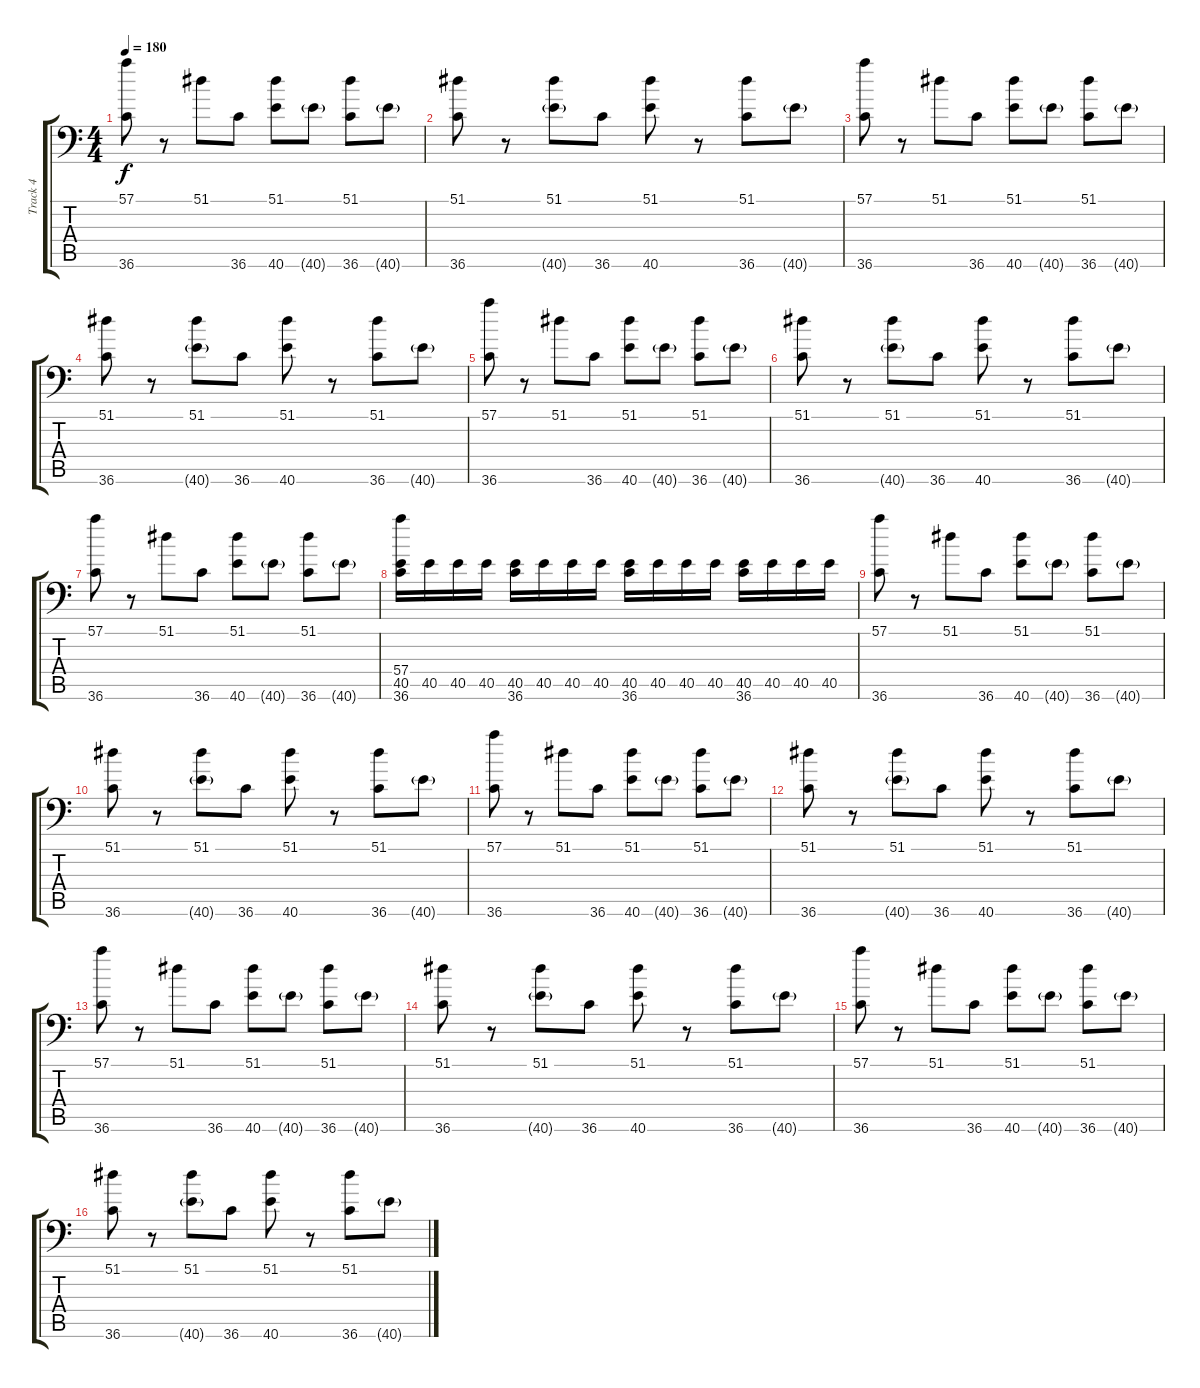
\track ("Track 4" "Track 4") {instrument acousticgrandpiano}
\staff {score tabs}
\tuning (C-1 C-1 C-1 C-1 C-1 C-1) {hide}
\ts (4 4)
\tempo 180
\clef f4
\ks c
(57.1 36.6).8{dy f} r.8 51.1.8 36.6.8 (51.1 40.6).8 40.6{g}.8 (51.1 36.6).8 40.6{g}.8 |
(51.1 36.6).8 r.8 (51.1 40.6{g}).8 36.6.8 (51.1 40.6).8 r.8 (51.1 36.6).8 40.6{g}.8 |
(57.1 36.6).8 r.8 51.1.8 36.6.8 (51.1 40.6).8 40.6{g}.8 (51.1 36.6).8 40.6{g}.8 |
(51.1 36.6).8 r.8 (51.1 40.6{g}).8 36.6.8 (51.1 40.6).8 r.8 (51.1 36.6).8 40.6{g}.8 |
(57.1 36.6).8 r.8 51.1.8 36.6.8 (51.1 40.6).8 40.6{g}.8 (51.1 36.6).8 40.6{g}.8 |
(51.1 36.6).8 r.8 (51.1 40.6{g}).8 36.6.8 (51.1 40.6).8 r.8 (51.1 36.6).8 40.6{g}.8 |
(57.1 36.6).8 r.8 51.1.8 36.6.8 (51.1 40.6).8 40.6{g}.8 (51.1 36.6).8 40.6{g}.8 |
(57.4 40.5 36.6).16 40.5.16 40.5.16 40.5.16 (40.5 36.6).16 40.5.16 40.5.16 40.5.16 (40.5 36.6).16 40.5.16 40.5.16 40.5.16 (40.5 36.6).16 40.5.16 40.5.16 40.5.16 |
(57.1 36.6).8 r.8 51.1.8 36.6.8 (51.1 40.6).8 40.6{g}.8 (51.1 36.6).8 40.6{g}.8 |
(51.1 36.6).8 r.8 (51.1 40.6{g}).8 36.6.8 (51.1 40.6).8 r.8 (51.1 36.6).8 40.6{g}.8 |
(57.1 36.6).8 r.8 51.1.8 36.6.8 (51.1 40.6).8 40.6{g}.8 (51.1 36.6).8 40.6{g}.8 |
(51.1 36.6).8 r.8 (51.1 40.6{g}).8 36.6.8 (51.1 40.6).8 r.8 (51.1 36.6).8 40.6{g}.8 |
(57.1 36.6).8 r.8 51.1.8 36.6.8 (51.1 40.6).8 40.6{g}.8 (51.1 36.6).8 40.6{g}.8 |
(51.1 36.6).8 r.8 (51.1 40.6{g}).8 36.6.8 (51.1 40.6).8 r.8 (51.1 36.6).8 40.6{g}.8 |
(57.1 36.6).8 r.8 51.1.8 36.6.8 (51.1 40.6).8 40.6{g}.8 (51.1 36.6).8 40.6{g}.8 |
(51.1 36.6).8 r.8 (51.1 40.6{g}).8 36.6.8 (51.1 40.6).8 r.8 (51.1 36.6).8 40.6{g}.8
